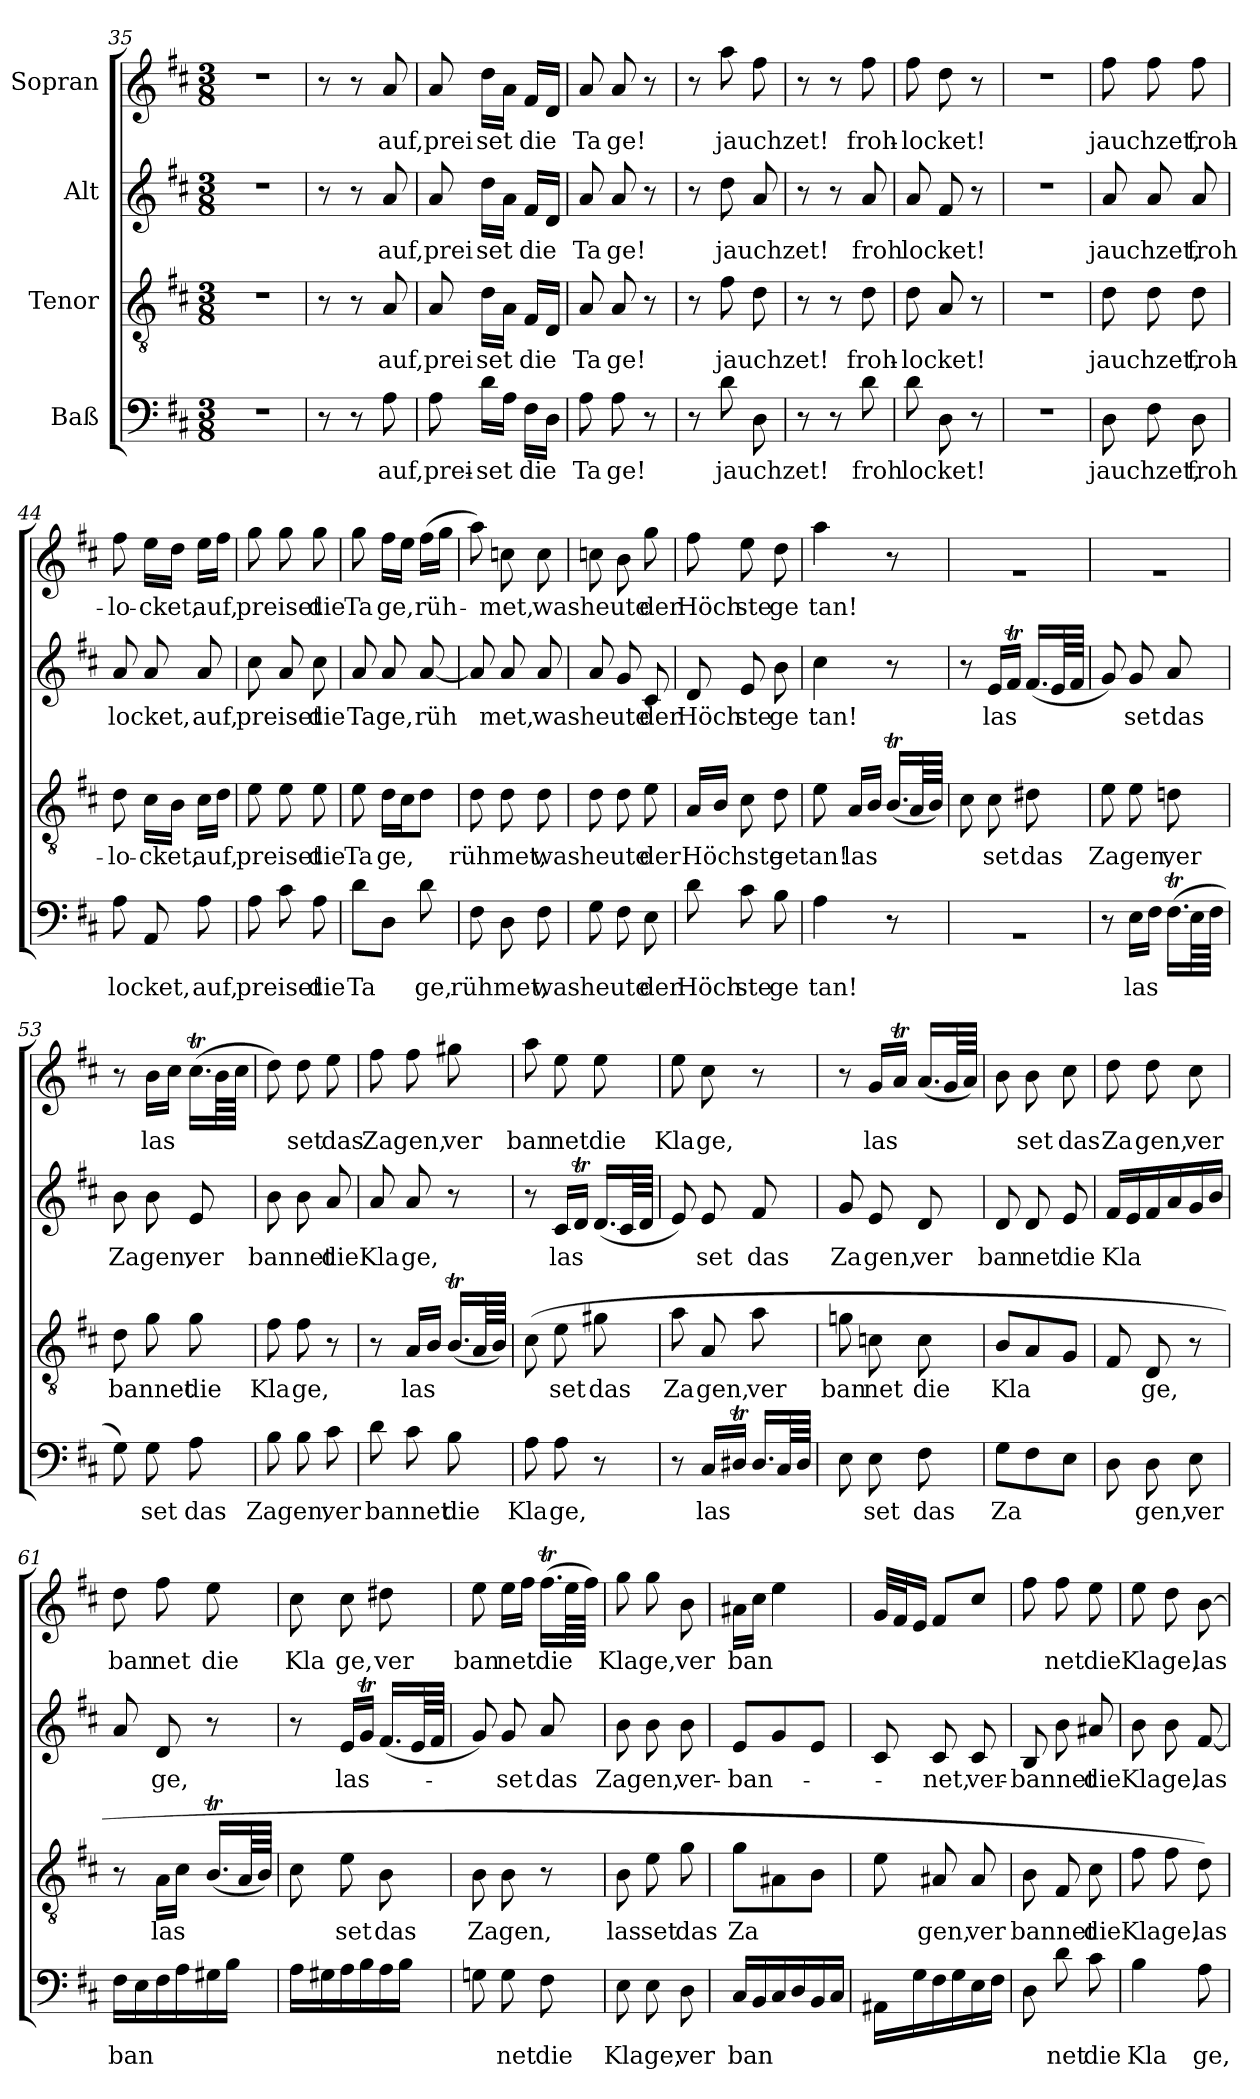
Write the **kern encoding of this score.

**kern	**text	**kern	**text	**kern	**text	**kern	**text
*part4	*part4	*part3	*part3	*part2	*part2	*part1	*part1
*staff4	*staff4	*staff3	*staff3	*staff2	*staff2	*staff1	*staff1
*I"Baß	*	*I"Tenor	*	*I"Alt	*	*I"Sopran	*
*clefF4	*	*clefGv2	*	*clefG2	*	*clefG2	*
*k[f#c#]	*	*k[f#c#]	*	*k[f#c#]	*	*k[f#c#]	*
*D:	*	*D:	*	*D:	*	*D:	*
*M3/8	*	*M3/8	*	*M3/8	*	*M3/8	*
=35	=35	=35	=35	=35	=35	=35	=35
4.r	.	4.r	.	4.r	.	4.r	.
=36	=36	=36	=36	=36	=36	=36	=36
8r	.	8r	.	8r	.	8r	.
8r	.	8r	.	8r	.	8r	.
!	!LO:LY:b	!	!LO:LY:b	!	!LO:LY:b	!	!LO:LY:b
8A\	auf,	8A/	auf,	8a/	auf,	8a/	auf,
=37	=37	=37	=37	=37	=37	=37	=37
!	!LO:LY:b	!	!LO:LY:b	!	!LO:LY:b	!	!LO:LY:b
8A\	prei-	8A/	prei	8a/	prei	8a/	prei
!	!LO:LY:b	!	!LO:LY:b	!	!LO:LY:b	!	!LO:LY:b
16d\LL	-set	16d\LL	set	16dd\LL	set	16dd\LL	set
16A\JJ	.	16A\JJ	.	16a\JJ	.	16a\JJ	.
!	!LO:LY:b	!	!LO:LY:b	!	!LO:LY:b	!	!LO:LY:b
16F#\LL	die	16F#/LL	die	16f#/LL	die	16f#/LL	die
16D\JJ	.	16D/JJ	.	16d/JJ	.	16d/JJ	.
=38	=38	=38	=38	=38	=38	=38	=38
!	!LO:LY:b	!	!LO:LY:b	!	!LO:LY:b	!	!LO:LY:b
8A\	Ta	8A/	Ta	8a/	Ta	8a/	Ta
!	!LO:LY:b	!	!LO:LY:b	!	!LO:LY:b	!	!LO:LY:b
8A\	-ge!	8A/	ge!	8a/	ge!	8a/	ge!
8r	.	8r	.	8r	.	8r	.
=39	=39	=39	=39	=39	=39	=39	=39
8r	.	8r	.	8r	.	8r	.
!	!LO:LY:b	!	!LO:LY:b	!	!LO:LY:b	!	!LO:LY:b
8d\	jauchzet!	8f#\	jauchzet!	8dd\	jauchzet!	8aa\	jauchzet!
8D\	.	8d\	.	8a/	.	8ff#\	.
!!LO:LB:g=z
=40	=40	=40	=40	=40	=40	=40	=40
8r	.	8r	.	8r	.	8r	.
8r	.	8r	.	8r	.	8r	.
!	!LO:LY:b	!	!LO:LY:b	!	!LO:LY:b	!	!LO:LY:b
8d\	froh	8d\	froh-	8a/	froh	8ff#\	froh-
=41	=41	=41	=41	=41	=41	=41	=41
!	!LO:LY:b	!	!LO:LY:b	!	!LO:LY:b	!	!LO:LY:b
8d\	locket!	8d\	-locket!	8a/	locket!	8ff#\	-locket!
8D\	.	8A/	.	8f#/	.	8dd\	.
8r	.	8r	.	8r	.	8r	.
=42	=42	=42	=42	=42	=42	=42	=42
4.r	.	4.r	.	4.r	.	4.r	.
=43	=43	=43	=43	=43	=43	=43	=43
!	!LO:LY:b	!	!LO:LY:b	!	!LO:LY:b	!	!LO:LY:b
8D\	jauchzet,	8d\	jauchzet,	8a/	jauchzet,	8ff#\	jauchzet,
8F#\	.	8d\	.	8a/	.	8ff#\	.
!	!LO:LY:b	!	!LO:LY:b	!	!LO:LY:b	!	!LO:LY:b
8D\	froh	8d\	froh-	8a/	froh	8ff#\	froh-
=44	=44	=44	=44	=44	=44	=44	=44
!	!LO:LY:b	!	!LO:LY:b	!	!LO:LY:b	!	!LO:LY:b
8A\	locket,	8d\	-lo-	8a/	locket,	8ff#\	-lo-
!	!	!	!LO:LY:b	!	!	!	!LO:LY:b
8AA/	.	16c#\LL	-cket,	8a/	.	16ee\LL	-cket,
.	.	16B\JJ	.	.	.	16dd\JJ	.
!	!LO:LY:b	!	!LO:LY:b	!	!LO:LY:b	!	!LO:LY:b
8A\	auf,	16c#\LL	auf,	8a/	auf,	16ee\LL	auf,
.	.	16d\JJ	.	.	.	16ff#\JJ	.
=45	=45	=45	=45	=45	=45	=45	=45
!	!LO:LY:b	!	!LO:LY:b	!	!LO:LY:b	!	!LO:LY:b
8A\	preiset	8e\	preiset	8cc#\	preiset	8gg\	preiset
8c#\	.	8e\	.	8a/	.	8gg\	.
!	!LO:LY:b	!	!LO:LY:b	!	!LO:LY:b	!	!LO:LY:b
8A\	die	8e\	die	8cc#\	die	8gg\	die
=46	=46	=46	=46	=46	=46	=46	=46
!	!LO:LY:b	!	!LO:LY:b	!	!LO:LY:b	!	!LO:LY:b
8d\L	Ta	8e\	Ta	8a/	Tage,	8gg\	Ta
!	!	!	!LO:LY:b	!	!	!	!LO:LY:b
8D\J	.	16d\LL	-ge,	8a/	.	16ff#\LL	-ge,
.	.	16c#\J	.	.	.	16ee\JJ	.
!	!LO:LY:b	!	!	!	!LO:LY:b	!	!LO:LY:b
8d\	ge,	8d\J	.	[<8a/	rüh	(>16ff#\LL	rüh-
.	.	.	.	.	.	16gg\JJ	.
=47	=47	=47	=47	=47	=47	=47	=47
!	!LO:LY:b	!	!LO:LY:b	!	!	!	!
8F#\	rühmet,	8d\	rühmet,	8a/]	.	8aa\)	.
!	!	!	!	!	!LO:LY:b	!	!LO:LY:b
8D\	.	8d\	.	8a/	met,	8ccn\	-met,
!	!LO:LY:b	!	!LO:LY:b	!	!LO:LY:b	!	!LO:LY:b
8F#\	was	8d\	was	8a/	was	8cc\	was
=48	=48	=48	=48	=48	=48	=48	=48
!	!LO:LY:b	!	!LO:LY:b	!	!LO:LY:b	!	!LO:LY:b
8G\	heute	8d\	heute	8a/	heute	8ccn\	heute
8F#\	.	8d\	.	8g/	.	8b\	.
!	!LO:LY:b	!	!LO:LY:b	!	!LO:LY:b	!	!LO:LY:b
8E\	der	8e\	der	8c#/	der	8gg\	der
!!LO:LB:g=z
=49	=49	=49	=49	=49	=49	=49	=49
!	!LO:LY:b	!	!LO:LY:b	!	!LO:LY:b	!	!LO:LY:b
8d\	Höch	16A/LL	Höchste	8d/	Höch	8ff#\	Höch
.	.	16B/JJ	.	.	.	.	.
!	!LO:LY:b	!	!	!	!LO:LY:b	!	!LO:LY:b
8c#\	ste	8c#\	.	8e/	ste	8ee\	ste
!	!LO:LY:b	!	!LO:LY:b	!	!LO:LY:b	!	!LO:LY:b
8B\	ge	8d\	ge	8b\	ge	8dd\	ge
=50	=50	=50	=50	=50	=50	=50	=50
!	!LO:LY:b	!	!LO:LY:b	!	!LO:LY:b	!	!LO:LY:b
4A\	tan!	8e\	tan!	4cc#\	tan!	4aa\	tan!
!	!	!	!LO:LY:b	!	!	!	!
.	.	16A/LL	las	.	.	.	.
.	.	16B/JJ	.	.	.	.	.
8r	.	(>16.BT/LL	.	8r	.	8r	.
.	.	64A/LL	.	.	.	.	.
.	.	64B/JJJJ)	.	.	.	.	.
=51	=51	=51	=51	=51	=51	=51	=51
4.rBB	.	8c#\	.	8r	.	4.rg	.
!	!	!	!LO:LY:b	!	!LO:LY:b	!	!
.	.	8c#\	set	16e/LL	las	.	.
.	.	.	.	16f#t/JJ	.	.	.
!	!	!	!LO:LY:b	!	!	!	!
.	.	8d#X\	das	(<16.f#/LL	.	.	.
.	.	.	.	64e/LL	.	.	.
.	.	.	.	64f#/JJJJ	.	.	.
=52	=52	=52	=52	=52	=52	=52	=52
!	!	!	!LO:LY:b	!	!	!	!
8r	.	8e\	Zagen,	8g/)	.	4.rg	.
!	!LO:LY:b	!	!	!	!LO:LY:b	!	!
16E\LL	las	8e\	.	8g/	set	.	.
16F#\JJ	.	.	.	.	.	.	.
!	!	!	!LO:LY:b	!	!LO:LY:b	!	!
(>16.F#t\LL	.	8dn\	ver	8a/	das	.	.
64E\LL	.	.	.	.	.	.	.
64F#\JJJJ	.	.	.	.	.	.	.
=53	=53	=53	=53	=53	=53	=53	=53
!	!	!	!LO:LY:b	!	!LO:LY:b	!	!
8G\)	.	8d\	bannet	8b\	Zagen,	8r	.
!	!LO:LY:b	!	!	!	!	!	!LO:LY:b
8G\	set	8g\	.	8b\	.	16b\LL	las
.	.	.	.	.	.	16cc#\JJ	.
!	!LO:LY:b	!	!LO:LY:b	!	!LO:LY:b	!	!
8A\	das	8g\	die	8e/	ver	(>16.cc#t\LL	.
.	.	.	.	.	.	64b\LL	.
.	.	.	.	.	.	64cc#\JJJJ	.
=54	=54	=54	=54	=54	=54	=54	=54
!	!LO:LY:b	!	!LO:LY:b	!	!LO:LY:b	!	!
8B\	Zagen,	8f#\	Kla	8b\	bannet	8dd\)	.
!	!	!	!LO:LY:b	!	!	!	!LO:LY:b
8B\	.	8f#\	ge,	8b\	.	8dd\	set
!	!LO:LY:b	!	!	!	!LO:LY:b	!	!LO:LY:b
8c#\	ver	8r	.	8a/	die	8ee\	das
!!LO:PB:g=z
=55	=55	=55	=55	=55	=55	=55	=55
!	!LO:LY:b	!	!	!	!LO:LY:b	!	!LO:LY:b
8d\	bannet	8r	.	8a/	Kla	8ff#\	Zagen,
!	!	!	!LO:LY:b	!	!LO:LY:b	!	!
8c#\	.	16A/LL	las	8a/	ge,	8ff#\	.
.	.	16B/JJ	.	.	.	.	.
!	!LO:LY:b	!	!	!	!	!	!LO:LY:b
8B\	die	(>16.BT/LL	.	8r	.	8gg#X\	ver
.	.	64A/LL	.	.	.	.	.
.	.	64B/JJJJ)	.	.	.	.	.
!!LO:PB:g=z
=56	=56	=56	=56	=56	=56	=56	=56
!	!LO:LY:b	!	!	!	!	!	!LO:LY:b
8A\	Kla	(<8c#\	.	8r	.	8aa\	ban
!	!LO:LY:b	!	!LO:LY:b	!	!LO:LY:b	!	!LO:LY:b
8A\	ge,	8e\	set	16c#/LL	las	8ee\	net
.	.	.	.	16dT/JJ	.	.	.
!	!	!	!LO:LY:b	!	!	!	!LO:LY:b
8r	.	8g#X\	das	(<16.d/LL	.	8ee\	die
.	.	.	.	64c#/LL	.	.	.
.	.	.	.	64d/JJJJ	.	.	.
=57	=57	=57	=57	=57	=57	=57	=57
!	!	!	!LO:LY:b	!	!	!	!LO:LY:b
8r	.	8a\	Za	8e/)	.	8ee\	Kla
!	!LO:LY:b	!	!LO:LY:b	!	!LO:LY:b	!	!LO:LY:b
16C#/LL	las	8A/	gen,	8e/	set	8cc#\	ge,
16D#Xt/JJ	.	.	.	.	.	.	.
!	!	!	!LO:LY:b	!	!LO:LY:b	!	!
16.D#/LL	.	8a\	ver	8f#/	das	8r	.
64C#/LL	.	.	.	.	.	.	.
64D#/JJJJ	.	.	.	.	.	.	.
=58	=58	=58	=58	=58	=58	=58	=58
!	!	!	!LO:LY:b	!	!LO:LY:b	!	!
8E\	.	8gn\	ban	8g/	Za	8r	.
!	!LO:LY:b	!	!LO:LY:b	!	!LO:LY:b	!	!LO:LY:b
8E\	set	8cn\	net	8e/	gen,	16g/LL	las
.	.	.	.	.	.	16aT/JJ	.
!	!LO:LY:b	!	!LO:LY:b	!	!LO:LY:b	!	!
8F#\	das	8c\	die	8d/	ver	(>16.a/LL	.
.	.	.	.	.	.	64g/LL	.
.	.	.	.	.	.	64a/JJJJ)	.
=59	=59	=59	=59	=59	=59	=59	=59
!	!LO:LY:b	!	!LO:LY:b	!	!LO:LY:b	!	!
8G\L	Za	8B/L	Kla	8d/	ban	8b\	.
!	!	!	!	!	!LO:LY:b	!	!LO:LY:b
8F#\	.	8A/	.	8d/	net	8b\	set
!	!	!	!	!	!LO:LY:b	!	!LO:LY:b
8E\J	.	8G/J	.	8e/	die	8cc#\	das
=60	=60	=60	=60	=60	=60	=60	=60
!	!	!	!	!	!LO:LY:b	!	!LO:LY:b
8D\	.	8F#/	.	16f#/LL	Kla	8dd\	Za
.	.	.	.	16e/	.	.	.
!	!LO:LY:b	!	!LO:LY:b	!	!	!	!LO:LY:b
8D\	gen,	8D/	ge,	16f#/	.	8dd\	gen,
.	.	.	.	16a/	.	.	.
!	!LO:LY:b	!	!	!	!	!	!LO:LY:b
8E\	ver	8r	.	16g/	.	8cc#\	ver
.	.	.	.	16b/JJ	.	.	.
=61	=61	=61	=61	=61	=61	=61	=61
!	!LO:LY:b	!	!	!	!	!	!LO:LY:b
16F#\LL	ban	8r	.	8a/	.	8dd\	ban
16E\	.	.	.	.	.	.	.
!	!	!	!LO:LY:b	!	!LO:LY:b	!	!LO:LY:b
16F#\	.	16A\LL	las	8d/	ge,	8ff#\	net
16A\	.	16c#\JJ	.	.	.	.	.
!	!	!	!	!	!	!	!LO:LY:b
16G#X\	.	(>16.BT/LL	.	8r	.	8ee\	die
16B\JJ	.	.	.	.	.	.	.
.	.	64A/LL	.	.	.	.	.
.	.	64B/JJJJ)	.	.	.	.	.
!!LO:LB:g=z
=62	=62	=62	=62	=62	=62	=62	=62
!	!	!	!	!	!	!	!LO:LY:b
16A\LL	.	8c#\	.	8r	.	8cc#\	Kla
16G#X\	.	.	.	.	.	.	.
!	!	!	!LO:LY:b	!	!LO:LY:b	!	!LO:LY:b
16A\	.	8e\	set	16e/LL	las-	8cc#\	ge,
16B\	.	.	.	16gT/JJ	.	.	.
!	!	!	!LO:LY:b	!	!	!	!LO:LY:b
16A\	.	8B\	das	(<16.f#/LL	.	8dd#X\	ver
16B\JJ	.	.	.	.	.	.	.
.	.	.	.	64e/LL	.	.	.
.	.	.	.	64f#/JJJJ	.	.	.
=63	=63	=63	=63	=63	=63	=63	=63
!	!	!	!LO:LY:b	!	!	!	!LO:LY:b
8Gn\	.	8B\	Zagen,	8g/)	.	8ee\	ban
!	!LO:LY:b	!	!	!	!LO:LY:b	!	!LO:LY:b
8G\	net	8B\	.	8g/	-set	16ee\LL	net
.	.	.	.	.	.	16ff#\JJ	.
!	!LO:LY:b	!	!	!	!LO:LY:b	!	!LO:LY:b
8F#\	die	8r	.	8a/	das	(>16.ff#t\LL	die
.	.	.	.	.	.	64ee\LL	.
.	.	.	.	.	.	64ff#\JJJJ)	.
=64	=64	=64	=64	=64	=64	=64	=64
!	!LO:LY:b	!	!LO:LY:b	!	!LO:LY:b	!	!LO:LY:b
8E\	Klage,	8B\	las	8b\	Zagen,	8gg\	Klage,
!	!	!	!LO:LY:b	!	!	!	!
8E\	.	8e\	set	8b\	.	8gg\	.
!	!LO:LY:b	!	!LO:LY:b	!	!LO:LY:b	!	!LO:LY:b
8D\	ver	8g\	das	8b\	ver-	8b\	ver
=65	=65	=65	=65	=65	=65	=65	=65
!	!LO:LY:b	!	!LO:LY:b	!	!LO:LY:b	!	!LO:LY:b
16C#/LL	ban	8g\L	Za	8e/L	-ban-	16a#X\LL	ban
16BB/	.	.	.	.	.	16cc#\JJ	.
16C#/	.	8A#X\	.	8g/	.	4ee\	.
16D/	.	.	.	.	.	.	.
16BB/	.	8B\J	.	8e/J	.	.	.
16C#/JJ	.	.	.	.	.	.	.
=66	=66	=66	=66	=66	=66	=66	=66
16AA#X\LL	.	8e\	.	8c#/	.	32g/LLL	.
.	.	.	.	.	.	32f#/J	.
16G\	.	.	.	.	.	16e/JJ	.
!	!	!	!LO:LY:b	!	!LO:LY:b	!	!
16F#\	.	8A#X/	gen,	8c#/	-net,	8f#/L	.
16G\	.	.	.	.	.	.	.
!	!	!	!LO:LY:b	!	!LO:LY:b	!	!
16E\	.	8A#/	ver	8c#/	ver-	8cc#/J	.
16F#\JJ	.	.	.	.	.	.	.
=67	=67	=67	=67	=67	=67	=67	=67
!	!	!	!LO:LY:b	!	!LO:LY:b	!	!
8D\	.	8B\	bannet	8B/	-bannet	8ff#\	.
!	!LO:LY:b	!	!	!	!	!	!LO:LY:b
8d\	net	8F#/	.	8b\	.	8ff#\	net
!	!LO:LY:b	!	!LO:LY:b	!	!LO:LY:b	!	!LO:LY:b
8c#\	die	8c#\	die	8a#X/	die	8ee\	die
=68	=68	=68	=68	=68	=68	=68	=68
!	!LO:LY:b	!	!LO:LY:b	!	!LO:LY:b	!	!LO:LY:b
4B\	Kla	8f#\	Klage,	8b\	Klage,	8ee\	Klage,
.	.	8f#\	.	8b\	.	8dd\	.
!	!LO:LY:b	!	!LO:LY:b	!	!LO:LY:b	!	!LO:LY:b
8A\	ge,	8d\)	las	[>8f#/	las-	[>8b\	las
=	=	=	=	=	=	=	=
*-	*-	*-	*-	*-	*-	*-	*-
